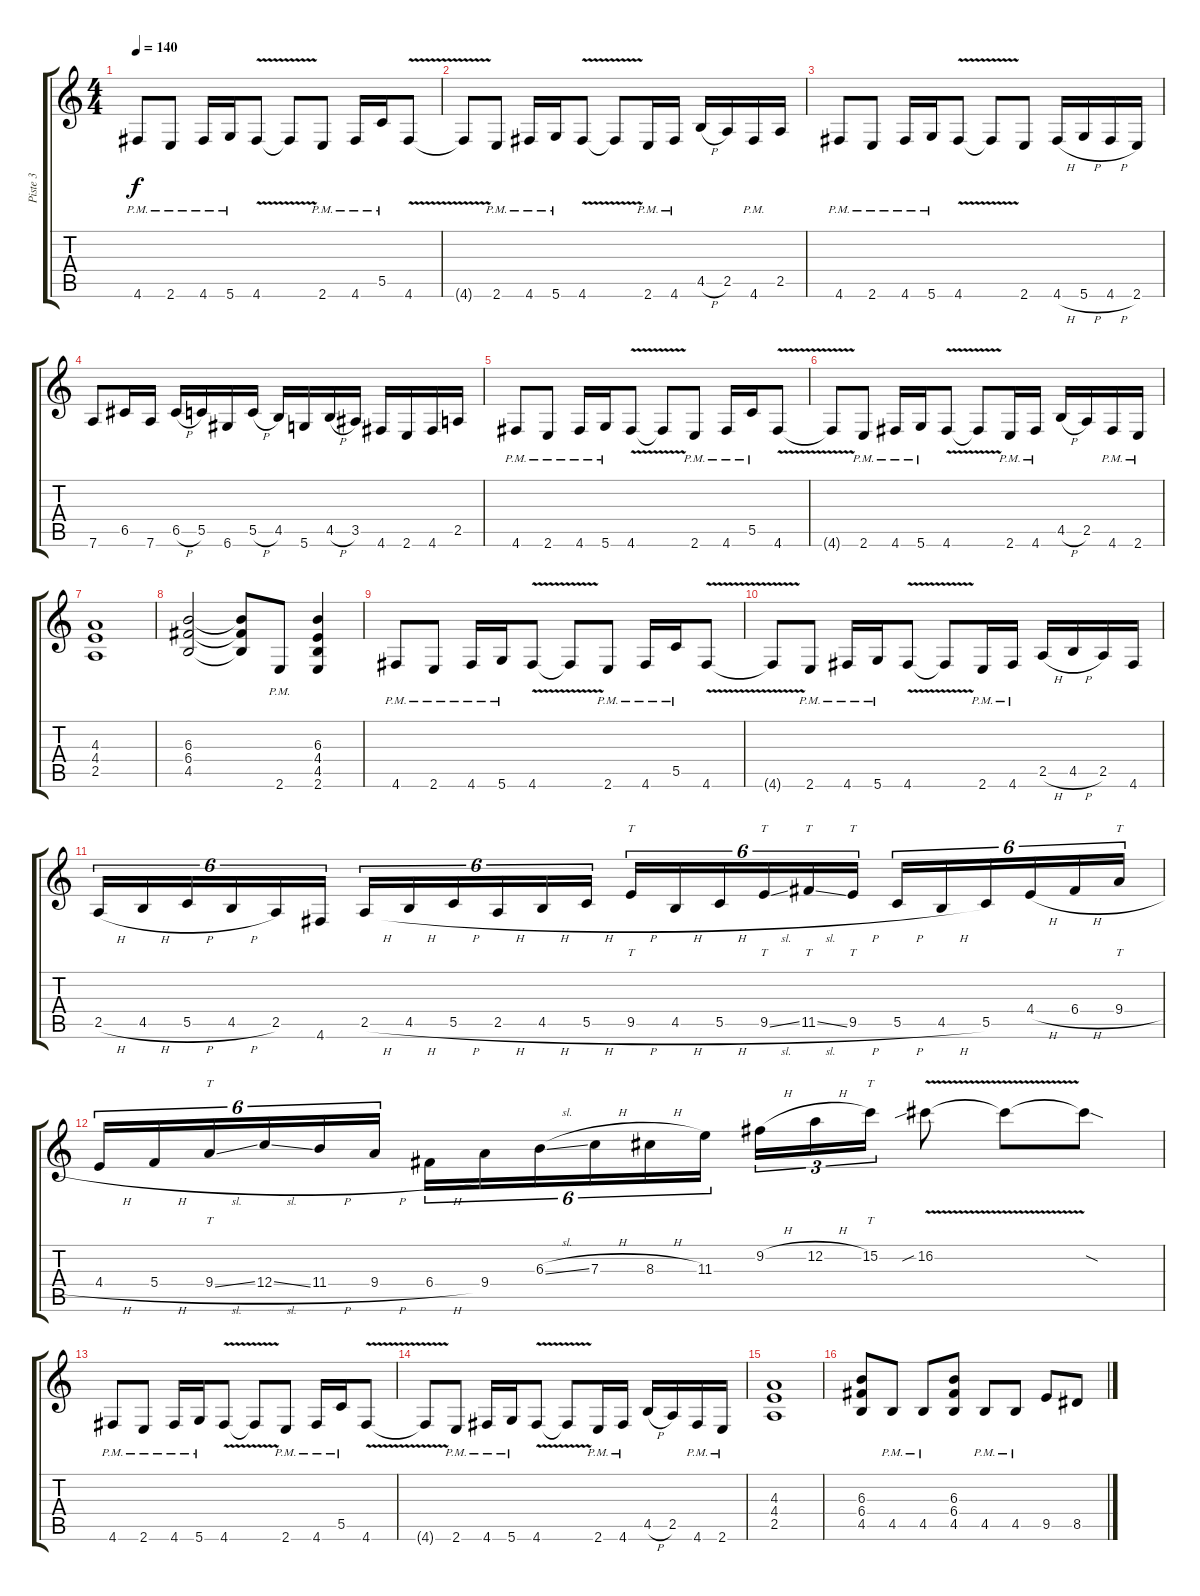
\track ("Piste 3" "Piste 3") {instrument distortionguitar}
\staff {score tabs}
\tuning (D4 A3 F3 C3 G2 D2) {hide}
\ts (4 4)
\tempo 140
\clef g2
\ks c
4.6{pm}.8{dy f} 2.6{pm}.8 4.6{pm}.16 5.6{pm}.16 4.6{v}.8 4.6{t}.8 2.6{pm}.8 4.6{pm}.16 5.5{pm}.16 4.6{v}.8 |
4.6{t}.8 2.6{pm}.8 4.6{pm}.16 5.6{pm}.16 4.6{v}.8 4.6{t}.8 2.6{pm}.16 4.6{pm}.16 4.5{h}.16 2.5.16 4.6{pm}.16 2.5.16 |
4.6{pm}.8 2.6{pm}.8 4.6{pm}.16 5.6{pm}.16 4.6{v}.8 4.6{t}.8 2.6.8 4.6{h}.16 5.6{h}.16 4.6{h}.16 2.6.16 |
7.6.8 6.5.16 7.6.16 6.5{h}.16 5.5.16 6.6.16 5.5{h}.16 4.5.16 5.6.16 4.5{h}.16 3.5.16 4.6.16 2.6.16 4.6.16 2.5.16 |
4.6{pm}.8 2.6{pm}.8 4.6{pm}.16 5.6{pm}.16 4.6{v}.8 4.6{t}.8 2.6{pm}.8 4.6{pm}.16 5.5{pm}.16 4.6{v}.8 |
4.6{t}.8 2.6{pm}.8 4.6{pm}.16 5.6{pm}.16 4.6{v}.8 4.6{t}.8 2.6{pm}.16 4.6{pm}.16 4.5{h}.16 2.5.16 4.6{pm}.16 2.6{pm}.16 |
(4.3 4.4 2.5).1 |
(6.3 6.4 4.5).2 (6.3{t} 6.4{t} 4.5{t}).8 2.6{pm}.8 (6.3 4.4 4.5 2.6).4 |
4.6{pm}.8 2.6{pm}.8 4.6{pm}.16 5.6{pm}.16 4.6{v}.8 4.6{t}.8 2.6{pm}.8 4.6{pm}.16 5.5{pm}.16 4.6{v}.8 |
4.6{t}.8 2.6{pm}.8 4.6{pm}.16 5.6{pm}.16 4.6{v}.8 4.6{t}.8 2.6{pm}.16 4.6{pm}.16 2.5{h}.16 4.5{h}.16 2.5.16 4.6.16 |
2.5{h}.16{tu (6 4)} 4.5{h}.16{tu (6 4)} 5.5{h}.16{tu (6 4)} 4.5{h}.16{tu (6 4)} 2.5.16{tu (6 4)} 4.6.16{tu (6 4)} 2.5{h}.16{tu (6 4)} 4.5{h}.16{tu (6 4)} 5.5{h}.16{tu (6 4)} 2.5{h}.16{tu (6 4)} 4.5{h}.16{tu (6 4)} 5.5{h}.16{tu (6 4)} 9.5{h}.16{tt tu (6 4)} 4.5{h}.16{tu (6 4)} 5.5{h}.16{tu (6 4)} 9.5{sl}.16{tt tu (6 4)} 11.5{sl}.16{tt tu (6 4)} 9.5{h}.16{tt tu (6 4)} 5.5{h}.16{tu (6 4)} 4.5{h}.16{tu (6 4)} 5.5.16{tu (6 4)} 4.4{h}.16{tu (6 4)} 6.4{h}.16{tu (6 4)} 9.4{h}.16{tt tu (6 4)} |
4.4{h}.16{tu (6 4)} 5.4{h}.16{tu (6 4)} 9.4{sl}.16{tt tu (6 4)} 12.4{sl}.16{tu (6 4)} 11.4{h}.16{tu (6 4)} 9.4{h}.16{tu (6 4)} 6.4{h}.16{tu (6 4)} 9.4.16{tu (6 4)} 6.3{sl}.16{tu (6 4)} 7.3{h}.16{tu (6 4)} 8.3{h}.16{tu (6 4)} 11.3.16{tu (6 4)} 9.2{h}.16{tu (3 2)} 12.2{h}.16{tu (3 2)} 15.2.16{tt tu (3 2)} 16.2{v sib}.8 16.2{t}.8 16.2{sod t}.8 |
4.6{pm}.8 2.6{pm}.8 4.6{pm}.16 5.6{pm}.16 4.6{v}.8 4.6{t}.8 2.6{pm}.8 4.6{pm}.16 5.5{pm}.16 4.6{v}.8 |
4.6{t}.8 2.6{pm}.8 4.6{pm}.16 5.6{pm}.16 4.6{v}.8 4.6{t}.8 2.6{pm}.16 4.6{pm}.16 4.5{h}.16 2.5.16 4.6{pm}.16 2.6{pm}.16 |
(4.3 4.4 2.5).1 |
(6.3 6.4 4.5).8 4.5{pm}.8 4.5{pm}.8 (6.3 6.4 4.5).8 4.5{pm}.8 4.5{pm}.8 9.5.8 8.5.8
